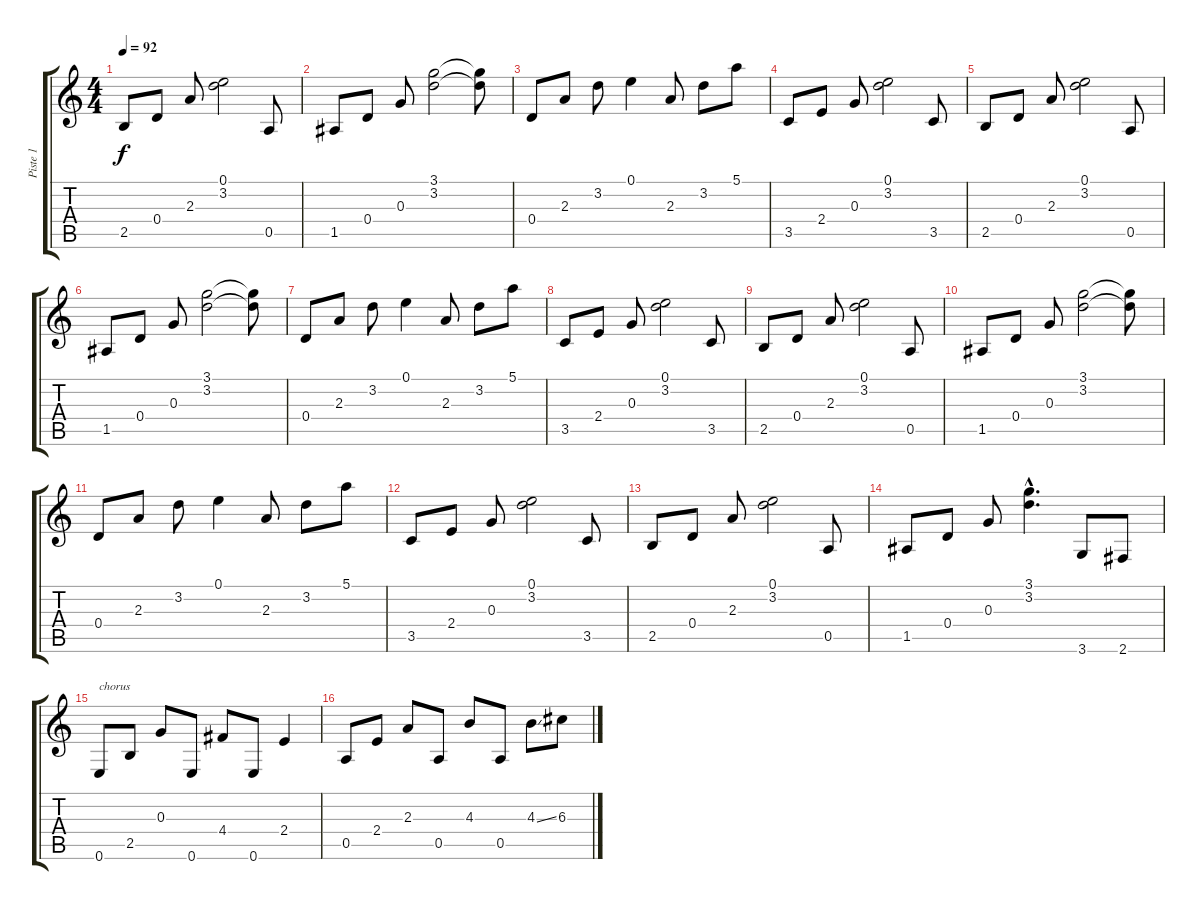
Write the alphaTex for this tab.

\track ("Piste 1" "Piste 1") {instrument electricguitarclean}
\staff {score tabs}
\tuning (E4 B3 G3 D3 A2 E2) {hide}
\ts (4 4)
\tempo 92
\clef g2
\ks c
2.5.8{dy f} 0.4.8 2.3.8 (0.1 3.2).2 0.5.8 |
1.5.8 0.4.8 0.3.8 (3.1 3.2).2 (3.1{t} 3.2{t}).8 |
0.4.8 2.3.8 3.2.8 0.1.4 2.3.8 3.2.8 5.1.8 |
3.5.8 2.4.8 0.3.8 (0.1 3.2).2 3.5.8 |
2.5.8 0.4.8 2.3.8 (0.1 3.2).2 0.5.8 |
1.5.8 0.4.8 0.3.8 (3.1 3.2).2 (3.1{t} 3.2{t}).8 |
0.4.8 2.3.8 3.2.8 0.1.4 2.3.8 3.2.8 5.1.8 |
3.5.8 2.4.8 0.3.8 (0.1 3.2).2 3.5.8 |
2.5.8 0.4.8 2.3.8 (0.1 3.2).2 0.5.8 |
1.5.8 0.4.8 0.3.8 (3.1 3.2).2 (3.1{t} 3.2{t}).8 |
0.4.8 2.3.8 3.2.8 0.1.4 2.3.8 3.2.8 5.1.8 |
3.5.8 2.4.8 0.3.8 (0.1 3.2).2 3.5.8 |
2.5.8 0.4.8 2.3.8 (0.1 3.2).2 0.5.8 |
1.5.8 0.4.8 0.3.8 (3.1{hac} 3.2{hac}).4{d} 3.6.8 2.6.8 |
0.6.8{txt "chorus"} 2.5.8 0.3.8 0.6.8 4.4.8 0.6.8 2.4.4 |
0.5.8 2.4.8 2.3.8 0.5.8 4.3.8 0.5.8 4.3{ss}.8 6.3.8
